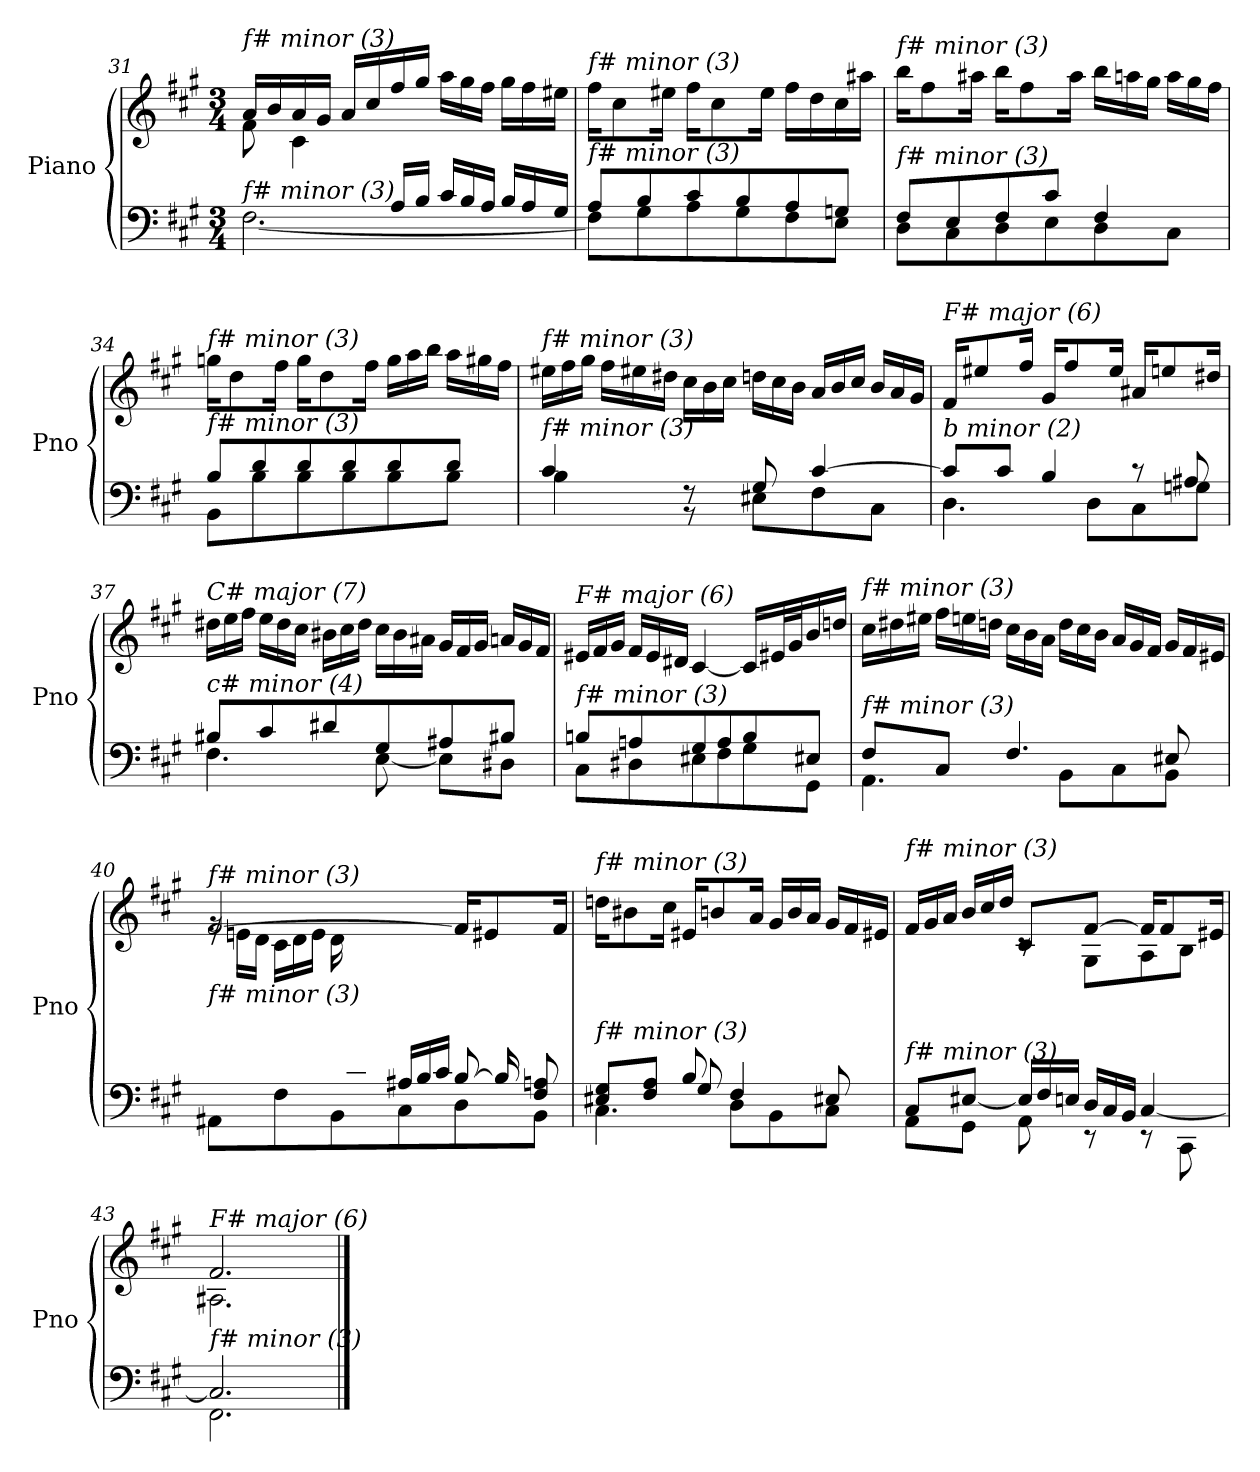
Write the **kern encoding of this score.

**kern	**kern
*part1	*part1
*staff2	*staff1
*I"Piano	*
*I'Pno	*
!!LO:LB:g=z
*clefF4	*clefG2
*k[f#c#g#]	*k[f#c#g#]
*M3/4	*M3/4
=31	=31
*^	*^
*	*^	*	*^
!	!	!	!LO:TX:i:t=f# minor (3)	!	!
!LO:TX:i:t=f# minor (3)	!	!	!	!	!
4.ryy	[2.F#\	4.ryy	16a/LL	8f#\	4.ryy
.	.	.	16b/	.	.
.	.	.	16a/	4c#\	.
.	.	.	16g#/JJ	.	.
.	.	.	16a/LL	.	.
.	.	.	16cc#/	.	.
4.ryy	.	16A/LL	16ff#/	4.ryy	4.ryy
.	.	16B/JJ	16gg#/JJ	.	.
*	*	*Xtuplet	*Xtuplet	*	*
.	.	24c#/LL	24aa\LL	.	.
.	.	24B/	24gg#\	.	.
.	.	24A/JJ	24ff#\JJ	.	.
.	.	24B/LL	24gg#\LL	.	.
.	.	24A/	24ff#\	.	.
.	.	24G#/JJ	24ee#X\JJ	.	.
*	*	*	*v	*v	*v
=32	=32	=32	=32
!	!	!	!LO:TX:i:t=f# minor (3)
!LO:TX:i:t=f# minor (3)	!	!	!
*	*v	*v	*
8A/L	8F#\L]	16ff#\KL
.	.	8cc#\
8B/	8G#\	.
.	.	16ee#X\Jk
8c#/	8A\	16ff#\KL
.	.	8cc#\
8B/	8G#\	.
.	.	16ee#\Jk
8A/	8F#\	16ff#\LL
.	.	16dd\
8Gn/J	8E\J	16cc#\
.	.	16aa#X\JJ
=33	=33	=33
!	!	!LO:TX:i:t=f# minor (3)
!LO:TX:i:t=f# minor (3)	!	!
8F#/L	8D\L	16bb\KL
.	.	8ff#\
8E/	8C#\	.
.	.	16aa#X\Jk
8F#/	8D\	16bb\KL
.	.	8ff#\
8c#/J	8E\	.
.	.	16aa#\Jk
4F#/	8D\	24bb\LL
.	.	24aan\
.	.	24gg#\JJ
.	8C#\J	24aa\LL
.	.	24gg#\
.	.	24ff#\JJ
!!LO:LB:g=z
=34	=34	=34
!	!	!LO:TX:i:t=f# minor (3)
!LO:TX:i:t=f# minor (3)	!	!
8B/L	8BB\L	16ggn\KL
.	.	8dd\
8d/	8B\	.
.	.	16ff#\Jk
8d/	8B\	16gg\KL
.	.	8dd\
8d/	8B\	.
.	.	16ff#\Jk
8d/	8B\	24gg\LL
.	.	24aa\
.	.	24bb\JJ
8d/J	8B\J	24aa\LL
.	.	24gg#X\
.	.	24ff#\JJ
=35	=35	=35
!	!	!LO:TX:i:t=f# minor (3)
!LO:TX:i:t=f# minor (3)	!	!
4c#/	4B\	24ee#X\LL
.	.	24ff#\
.	.	24gg#\JJ
.	.	24ff#\LL
.	.	24ee#X\
.	.	24dd#X\JJ
8rBB	8rF	24cc#\LL
.	.	24b\
.	.	24cc#\JJ
8G#/	8E#X\L	24ddn\LL
.	.	24cc#\
.	.	24b\JJ
[4c#/	8F#\	24a/LL
.	.	24b/
.	.	24cc#/JJ
.	8C#\J	24b/LL
.	.	24a/
.	.	24g#/JJ
=36	=36	=36
!	!	!LO:TX:i:t=F# major (6)
!LO:TX:i:t=b minor (2)	!	!
8c#/L]	4.D\	16f#/KL
.	.	8ee#X/
8c#/J	.	.
.	.	16ff#/Jk
4B/	.	16g#/KL
.	.	8ff#/
.	8D\L	.
.	.	16ee#/Jk
8r	8C#\	16a#X/KL
.	.	8een/
8A#X/	8Gn\J	.
.	.	16dd#X/Jk
!!LO:PB:g=z
=37	=37	=37
!	!	!LO:TX:i:t=C# major (7)
!LO:TX:i:t=c# minor (4)	!	!
8B#X/L	4.F#\	24dd#X\LL
.	.	24ee\
.	.	24ff#\JJ
8c#/	.	24ee\LL
.	.	24dd#\
.	.	24cc#\JJ
8d#X/	.	24b#X\LL
.	.	24cc#\
.	.	24dd#\JJ
8G#/	[8E\	24cc#\LL
.	.	24b#\
.	.	24a#X\JJ
8A#X/	8E\L]	24g#/LL
.	.	24f#/
.	.	24g#/JJ
8B#X/J	8D#X\J	24an/LL
.	.	24g#/
.	.	24f#/JJ
=38	=38	=38
!	!	!LO:TX:i:t=F# major (6)
!LO:TX:i:t=f# minor (3)	!	!
8Bn/L	8C#\L	24e#X/LL
.	.	24f#/
.	.	24g#/JJ
8An/	8D#X\	24f#/LL
.	.	24e#/
.	.	24d#X/JJ
8G#/	8E#X\	[4c#/
8A/	8F#\	.
8B/	8G#\	16c#/LL]
.	.	32e#X/L
.	.	32g#/J
8E#X/J	8GG#\J	16b/
.	.	16ddn/JJ
=39	=39	=39
!	!	!LO:TX:i:t=f# minor (3)
!LO:TX:i:t=f# minor (3)	!	!
8F#/L	4.AA\	24cc#\LL
.	.	24dd#X\
.	.	24ee#X\JJ
8C#/J	.	24ff#\LL
.	.	24een\
.	.	24ddn\JJ
4.F#/	.	24cc#\LL
.	.	24b\
.	.	24a\JJ
.	8BB\L	24dd\LL
.	.	24cc#\
.	.	24b\JJ
.	8C#\	24a/LL
.	.	24g#/
.	.	24f#/JJ
8E#X/	8BB\J	24g#/LL
.	.	24f#/
.	.	24e#X/JJ
!!LO:LB:g=z
=40	=40	=40
*	*	*^
!	!	!LO:TX:i:t=f# minor (3)	!
!LO:TX:i:t=f# minor (3)	!	!	!
6..ryy	8AA#X\L	[2f#/	24rg
.	.	.	24en\LL
.	.	.	24d\JJ
.	8F#\	.	24c#\LL
.	.	.	24d\
.	.	.	24e\JJ
.	8BB\	.	24d\LL
24c#/	.	.	12ryy
24B/JJ	.	.	.
24A#X/LL	8C#\	.	4.ryy
24B/	.	.	.
24c#/JJ	.	.	.
[12B/L	8D\	16f#/KL]	.
.	.	8e#X/	.
24B/L]	.	.	.
8F#/ 8An/J	8BB\J	.	.
.	.	16f#/Jk	.
=41	=41	=41	=41
*	*^	*	*
!	!	!	!LO:TX:i:t=f# minor (3)	!
!LO:TX:i:t=f# minor (3)	!	!	!	!
8E#X/ 8G#/L	4.C#\	4ryy	16ddn\KL	4ryy
.	.	.	8b#X\	.
8F#/ 8A/J	.	.	.	.
.	.	.	16cc#\Jk	.
8B/	.	8G#/	16e#X/KL	8ryy
.	.	.	8bn/	.
4F#/	8D\L	4.ryy	.	4.ryy
.	.	.	16a/Jk	.
.	8BB\	.	24g#/LL	.
.	.	.	24b/	.
.	.	.	24a/JJ	.
8E#X/	8C#\J	.	24g#/LL	.
.	.	.	24f#/	.
.	.	.	24e#X/JJ	.
=42	=42	=42	=42	=42
!	!	!	!LO:TX:i:t=f# minor (3)	!
!LO:TX:i:t=f# minor (3)	!	!	!	!
4ryy	8C#/L	8AA\L	24f#/LL	4ryy
.	.	.	24g#/	.
.	.	.	24a/JJ	.
.	[8E#X/J	8GG#\J	24b/LL	.
.	.	.	24cc#/	.
.	.	.	24dd/JJ	.
2ryy	24E#/LL]	8AA\	8c#/L	8rc
.	24F#/	.	.	.
.	24En/JJ	.	.	.
.	24D/LL	8r	[8f#/J	8G#\L
.	24C#/	.	.	.
.	24BB/JJ	.	.	.
.	[4C#/	8r	16f#/KL]	8A\
.	.	.	8f#/	.
.	.	8CC#\	.	8B\J
.	.	.	16e#X/Jk	.
*	*v	*v	*	*
=43	=43	=43	=43
!	!	!LO:TX:i:t=F# major (6)	!
!LO:TX:i:t=f# minor (3)	!	!	!
2.C#/]	2.FF#\	2.f#/	2.A#X\
*v	*v	*	*
*	*v	*v
==	==
*-	*-
